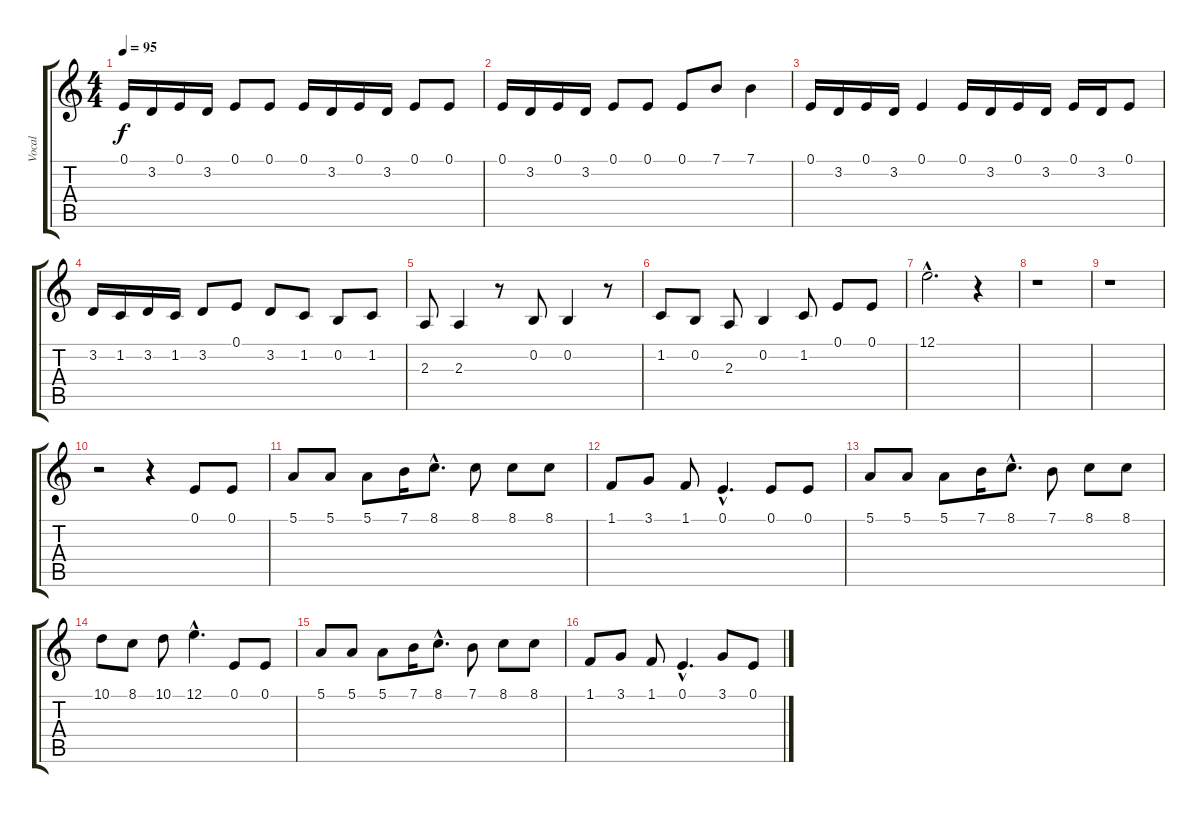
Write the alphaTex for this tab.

\track ("Vocal" "Vocal") {instrument violin}
\staff {score tabs}
\tuning (E4 B3 G3 D3 A2 E2) {hide}
\ts (4 4)
\tempo 95
\clef g2
\ks c
0.1.16{dy f} 3.2.16 0.1.16 3.2.16 0.1.8 0.1.8 0.1.16 3.2.16 0.1.16 3.2.16 0.1.8 0.1.8 |
0.1.16 3.2.16 0.1.16 3.2.16 0.1.8 0.1.8 0.1.8 7.1.8 7.1.4 |
0.1.16 3.2.16 0.1.16 3.2.16 0.1.4 0.1.16 3.2.16 0.1.16 3.2.16 0.1.16 3.2.16 0.1.8 |
3.2.16 1.2.16 3.2.16 1.2.16 3.2.8 0.1.8 3.2.8 1.2.8 0.2.8 1.2.8 |
2.3.8 2.3.4 r.8 0.2.8 0.2.4 r.8 |
1.2.8 0.2.8 2.3.8 0.2.4 1.2.8 0.1.8 0.1.8 |
12.1{hac}.2{d} r.4 |
r.1 |
r.1 |
r.2 r.4 0.1.8 0.1.8 |
5.1.8 5.1.8 5.1.8 7.1.16 8.1{hac}.8{d} 8.1.8 8.1.8 8.1.8 |
1.1.8 3.1.8 1.1.8 0.1{hac}.4{d} 0.1.8 0.1.8 |
5.1.8 5.1.8 5.1.8 7.1.16 8.1{hac}.8{d} 7.1.8 8.1.8 8.1.8 |
10.1.8 8.1.8 10.1.8 12.1{hac}.4{d} 0.1.8 0.1.8 |
5.1.8 5.1.8 5.1.8 7.1.16 8.1{hac}.8{d} 7.1.8 8.1.8 8.1.8 |
1.1.8 3.1.8 1.1.8 0.1{hac}.4{d} 3.1.8 0.1.8
